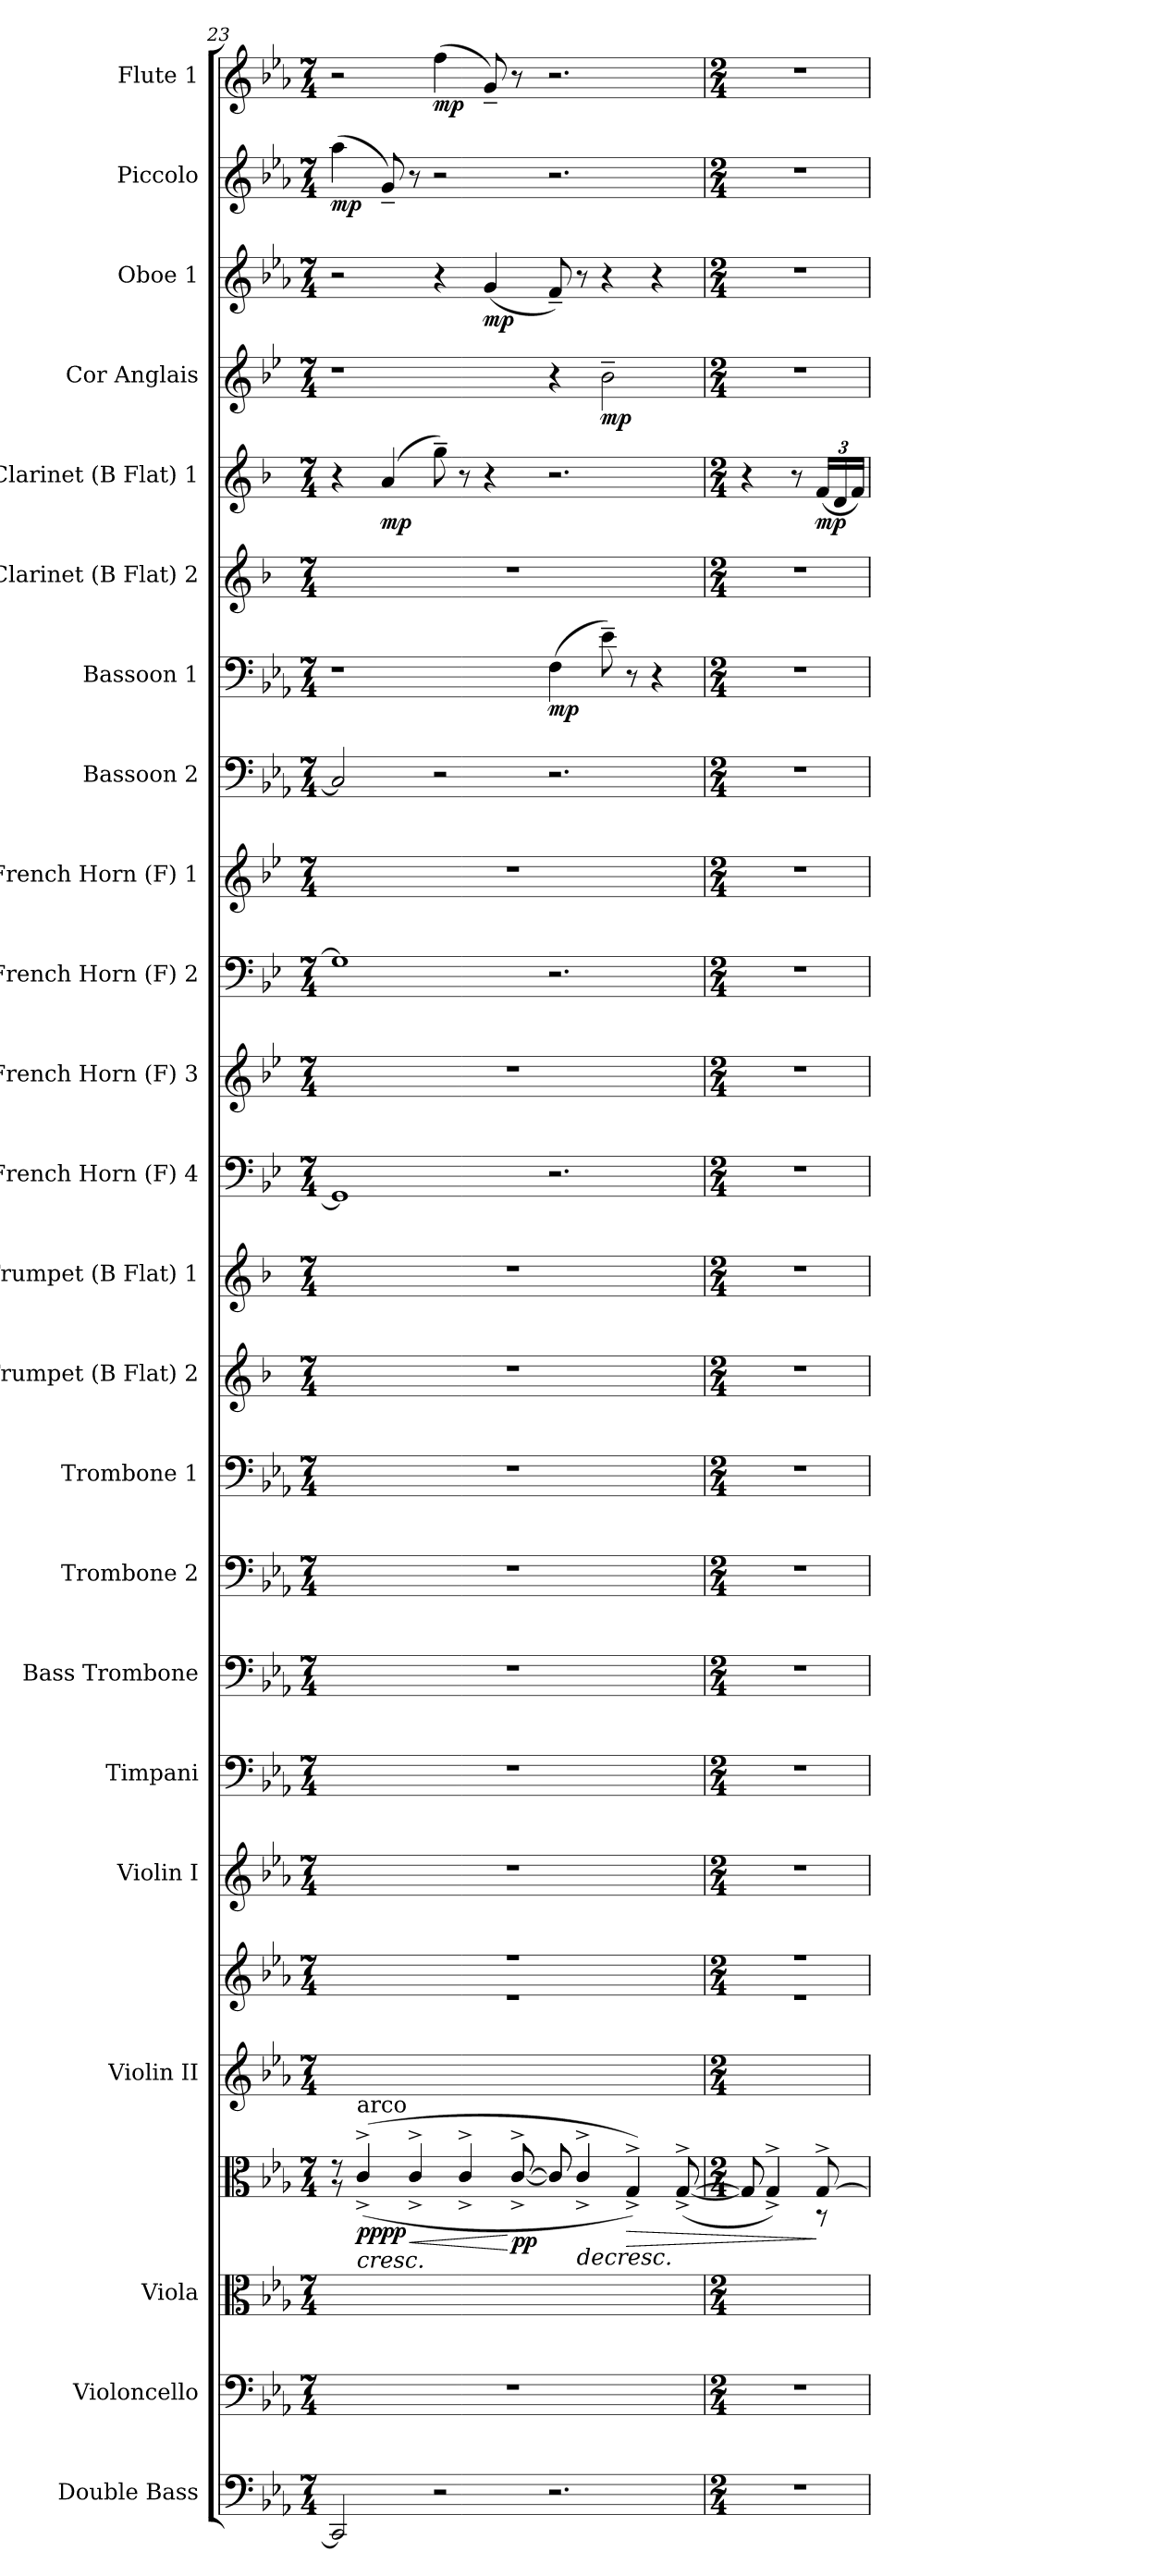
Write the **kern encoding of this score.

**kern	**kern	**kern	**kern	**dynam	**kern	**kern	**kern	**kern	**kern	**kern	**kern	**kern	**kern	**kern	**kern	**kern	**kern	**kern	**kern	**dynam	**kern	**kern	**dynam	**kern	**dynam	**kern	**dynam	**kern	**dynam	**kern	**dynam
*part23	*part22	*part21	*part21	*part21	*part20	*part20	*part19	*part18	*part17	*part16	*part15	*part14	*part13	*part12	*part11	*part10	*part9	*part8	*part7	*part7	*part6	*part5	*part5	*part4	*part4	*part3	*part3	*part2	*part2	*part1	*part1
*staff25	*staff24	*staff23	*staff22	*staff22/23	*staff21	*staff20	*staff19	*staff18	*staff17	*staff16	*staff15	*staff14	*staff13	*staff12	*staff11	*staff10	*staff9	*staff8	*staff7	*staff7	*staff6	*staff5	*staff5	*staff4	*staff4	*staff3	*staff3	*staff2	*staff2	*staff1	*staff1
*I"Double Bass	*I"Violoncello	*I"Viola	*	*	*I"Violin II	*	*I"Violin I	*I"Timpani	*I"Bass Trombone	*I"Trombone 2	*I"Trombone 1	*I"Trumpet (B Flat) 2	*I"Trumpet (B Flat) 1	*I"French Horn (F) 4	*I"French Horn (F) 3	*I"French Horn (F) 2	*I"French Horn (F) 1	*I"Bassoon 2	*I"Bassoon 1	*	*I"Clarinet (B Flat) 2	*I"Clarinet (B Flat) 1	*	*I"Cor Anglais	*	*I"Oboe 1	*	*I"Piccolo	*	*I"Flute 1	*
*I'D. B.	*I'Vc.	*I'Vla	*	*	*I'Vln II	*	*I'Vln I	*I'Timp.	*I'B. Tbn.	*I'Tbn. 2	*I'Tbn. 1	*I'Tpt (B Flat) 2	*I'Tpt (B Flat) 1	*I'F. Hn (F) 4	*I'F. Hn (F) 3	*I'F. Hn (F) 2	*I'F. Hn (F) 1	*I'Bsn 2	*I'Bsn 1	*	*I'Cl. (B Flat) 2	*I'Cl. (B Flat) 1	*	*I'C. A.	*	*I'Ob. 1	*	*I'Picc.	*	*I'Fl. 1	*
*clefF4	*clefF4	*clefC3	*clefC3	*	*clefG2	*clefG2	*clefG2	*clefF4	*clefF4	*clefF4	*clefF4	*clefG2	*clefG2	*clefF4	*clefG2	*clefF4	*clefG2	*clefF4	*clefF4	*	*clefG2	*clefG2	*	*clefG2	*	*clefG2	*	*clefG2	*	*clefG2	*
*ITrd7c12	*	*	*	*	*	*	*	*	*	*	*	*ITrd1c2	*ITrd1c2	*ITrd4c7	*ITrd4c7	*ITrd4c7	*ITrd4c7	*	*	*	*ITrd1c2	*ITrd1c2	*	*ITrd4c7	*	*	*	*ITrd-7c-12	*	*	*
*k[b-e-a-]	*k[b-e-a-]	*k[b-e-a-]	*k[b-e-a-]	*	*k[b-e-a-]	*k[b-e-a-]	*k[b-e-a-]	*k[b-e-a-]	*k[b-e-a-]	*k[b-e-a-]	*k[b-e-a-]	*k[b-e-a-]	*k[b-e-a-]	*k[b-e-a-]	*k[b-e-a-]	*k[b-e-a-]	*k[b-e-a-]	*k[b-e-a-]	*k[b-e-a-]	*	*k[b-e-a-]	*k[b-e-a-]	*	*k[b-e-a-]	*	*k[b-e-a-]	*	*k[b-e-a-]	*	*k[b-e-a-]	*
*c:	*c:	*c:	*c:	*	*c:	*c:	*c:	*c:	*c:	*c:	*c:	*c:	*c:	*c:	*c:	*c:	*c:	*c:	*c:	*	*c:	*c:	*	*c:	*	*c:	*	*c:	*	*c:	*
*M7/4	*M7/4	*M7/4	*M7/4	*	*M7/4	*M7/4	*M7/4	*M7/4	*M7/4	*M7/4	*M7/4	*M7/4	*M7/4	*M7/4	*M7/4	*M7/4	*M7/4	*M7/4	*M7/4	*	*M7/4	*M7/4	*	*M7/4	*	*M7/4	*	*M7/4	*	*M7/4	*
=23	=23	=23	=23	=23	=23	=23	=23	=23	=23	=23	=23	=23	=23	=23	=23	=23	=23	=23	=23	=23	=23	=23	=23	=23	=23	=23	=23	=23	=23	=23	=23
*	*	*	*^	*	*	*^	*	*	*	*	*	*	*	*	*	*	*	*	*	*	*	*	*	*	*	*	*	*	*	*	*
!	!	!	!	!	!	!	!	!	!	!	!	!	!	!	!	!	!	!	!	!	!	!	!	!	!	!	!	!	!	!	!LO:DY:b	!	!
2CCC/]	1..r	1..ryy	8r	8r	.	1..ryy	1..r	1..r	1..r	1..r	1..r	1..r	1..r	1..r	1..r	1CC]	1..r	1C]	1..r	2C/]	1r	.	1..r	4r	.	1r	.	2r	.	(4aaa-\	mp	2r	.
!	!	!	!LO:TX:a:color=#000000:t=arco	!	!	!	!	!	!	!	!	!	!	!	!	!	!	!	!	!	!	!	!	!	!	!	!	!	!	!	!	!	!
!	!	!	!	!	!LO:HP:b	!	!	!	!	!	!	!	!	!	!	!	!	!	!	!	!	!	!	!	!	!	!	!	!	!	!	!	!
!	!	!	!	!	!LO:DY:n=1:b	!	!	!	!	!	!	!	!	!	!	!	!	!	!	!	!	!	!	!	!	!	!	!	!	!	!	!	!
!	!	!	!	!	!LO:DY:n=2:b	!	!	!	!	!	!	!	!	!	!	!	!	!	!	!	!	!	!	!	!	!	!	!	!	!	!	!	!
.	.	.	(4c^</	(4c^</	< pp pp	.	.	.	.	.	.	.	.	.	.	.	.	.	.	.	.	.	.	.	.	.	.	.	.	.	.	.	.
!	!	!	!	!	!	!	!	!	!	!	!	!	!	!	!	!	!	!	!	!	!	!	!	!	!LO:DY:b	!	!	!	!	!	!	!	!
.	.	.	.	.	.	.	.	.	.	.	.	.	.	.	.	.	.	.	.	.	.	.	.	(4g/	mp	.	.	.	.	8gg~</)	.	.	.
!	!	!	!	!	!LO:HP:b	!	!	!	!	!	!	!	!	!	!	!	!	!	!	!	!	!	!	!	!	!	!	!	!	!	!	!	!
.	.	.	4c^</	4c^</	<	.	.	.	.	.	.	.	.	.	.	.	.	.	.	.	.	.	.	.	.	.	.	.	.	8r	.	.	.
!	!	!	!	!	!	!	!	!	!	!	!	!	!	!	!	!	!	!	!	!	!	!	!	!	!	!	!	!	!	!	!	!	!LO:DY:b
2r	.	.	.	.	.	.	.	.	.	.	.	.	.	.	.	.	.	.	.	2r	.	.	.	8ff~>\)	.	.	.	4r	.	2r	.	(4ff\	mp
.	.	.	4c^</	4c^</	.	.	.	.	.	.	.	.	.	.	.	.	.	.	.	.	.	.	.	8r	.	.	.	.	.	.	.	.	.
!	!	!	!	!	!	!	!	!	!	!	!	!	!	!	!	!	!	!	!	!	!	!	!	!	!	!	!	!	!LO:DY:b	!	!	!	!
.	.	.	.	.	.	.	.	.	.	.	.	.	.	.	.	.	.	.	.	.	.	.	.	4r	.	.	.	(4g/	mp	.	.	8g~</)	.
!	!	!	!	!	!LO:DY:n=3:b	!	!	!	!	!	!	!	!	!	!	!	!	!	!	!	!	!	!	!	!	!	!	!	!	!	!	!	!
!	!	!	!	!	!LO:DY:n=4:b	!	!	!	!	!	!	!	!	!	!	!	!	!	!	!	!	!	!	!	!	!	!	!	!	!	!	!	!
.	.	.	[8c^</	[8c^</	[ [ p p	.	.	.	.	.	.	.	.	.	.	.	.	.	.	.	.	.	.	.	.	.	.	.	.	.	.	8r	.
!	!	!	!	!	!	!	!	!	!	!	!	!	!	!	!	!	!	!	!	!	!	!LO:DY:b	!	!	!	!	!	!	!	!	!	!	!
2.r	.	.	8c/]	8c/]	.	.	.	.	.	.	.	.	.	.	.	2.r	.	2.r	.	2.r	(4F\	mp	.	2.r	.	4r	.	8f~</)	.	2.r	.	2.r	.
!	!	!	!	!	!LO:HP:b	!	!	!	!	!	!	!	!	!	!	!	!	!	!	!	!	!	!	!	!	!	!	!	!	!	!	!	!
.	.	.	4c^</	4c^</	>	.	.	.	.	.	.	.	.	.	.	.	.	.	.	.	.	.	.	.	.	.	.	8r	.	.	.	.	.
!	!	!	!	!	!	!	!	!	!	!	!	!	!	!	!	!	!	!	!	!	!	!	!	!	!	!	!LO:DY:b	!	!	!	!	!	!
.	.	.	.	.	.	.	.	.	.	.	.	.	.	.	.	.	.	.	.	.	8e-~>\)	.	.	.	.	2e-~>\	mp	4r	.	.	.	.	.
!	!	!	!	!	!LO:HP:b	!	!	!	!	!	!	!	!	!	!	!	!	!	!	!	!	!	!	!	!	!	!	!	!	!	!	!	!
.	.	.	4G^</)	4G^</)	>	.	.	.	.	.	.	.	.	.	.	.	.	.	.	.	8r	.	.	.	.	.	.	.	.	.	.	.	.
.	.	.	.	.	.	.	.	.	.	.	.	.	.	.	.	.	.	.	.	.	4r	.	.	.	.	.	.	4r	.	.	.	.	.
.	.	.	[8G^</	([8G^</	.	.	.	.	.	.	.	.	.	.	.	.	.	.	.	.	.	.	.	.	.	.	.	.	.	.	.	.	.
=24	=24	=24	=24	=24	=24	=24	=24	=24	=24	=24	=24	=24	=24	=24	=24	=24	=24	=24	=24	=24	=24	=24	=24	=24	=24	=24	=24	=24	=24	=24	=24	=24	=24
*M2/4	*M2/4	*M2/4	*M2/4	*	*	*M2/4	*M2/4	*	*M2/4	*M2/4	*M2/4	*M2/4	*M2/4	*M2/4	*M2/4	*M2/4	*M2/4	*M2/4	*M2/4	*M2/4	*M2/4	*	*M2/4	*M2/4	*	*M2/4	*	*M2/4	*	*M2/4	*	*M2/4	*
2r	2r	2ryy	8G/]	8G/]	.	2ryy	2r	2r	2r	2r	2r	2r	2r	2r	2r	2r	2r	2r	2r	2r	2r	.	2r	4r	.	2r	.	2r	.	2r	.	2r	.
.	.	.	4G^</	4G^</)	.	.	.	.	.	.	.	.	.	.	.	.	.	.	.	.	.	.	.	.	.	.	.	.	.	.	.	.	.
.	.	.	.	.	.	.	.	.	.	.	.	.	.	.	.	.	.	.	.	.	.	.	.	8r	.	.	.	.	.	.	.	.	.
*	*	*	*	*	*	*	*	*	*	*	*	*	*	*	*	*	*	*	*	*	*	*	*	*Xbrackettup	*	*	*	*	*	*	*	*	*
!	!	!	!	!	!	!	!	!	!	!	!	!	!	!	!	!	!	!	!	!	!	!	!	!	!LO:DY:b	!	!	!	!	!	!	!	!
.	.	.	[8G^</	8r	] ]	.	.	.	.	.	.	.	.	.	.	.	.	.	.	.	.	.	.	(24e-/LL	mp	.	.	.	.	.	.	.	.
.	.	.	.	.	.	.	.	.	.	.	.	.	.	.	.	.	.	.	.	.	.	.	.	24c/	.	.	.	.	.	.	.	.	.
.	.	.	.	.	.	.	.	.	.	.	.	.	.	.	.	.	.	.	.	.	.	.	.	24e-/JJ)	.	.	.	.	.	.	.	.	.
*	*	*	*v	*v	*	*	*v	*v	*	*	*	*	*	*	*	*	*	*	*	*	*	*	*	*	*	*	*	*	*	*	*	*	*
=	=	=	=	=	=	=	=	=	=	=	=	=	=	=	=	=	=	=	=	=	=	=	=	=	=	=	=	=	=	=	=
*-	*-	*-	*-	*-	*-	*-	*-	*-	*-	*-	*-	*-	*-	*-	*-	*-	*-	*-	*-	*-	*-	*-	*-	*-	*-	*-	*-	*-	*-	*-	*-
